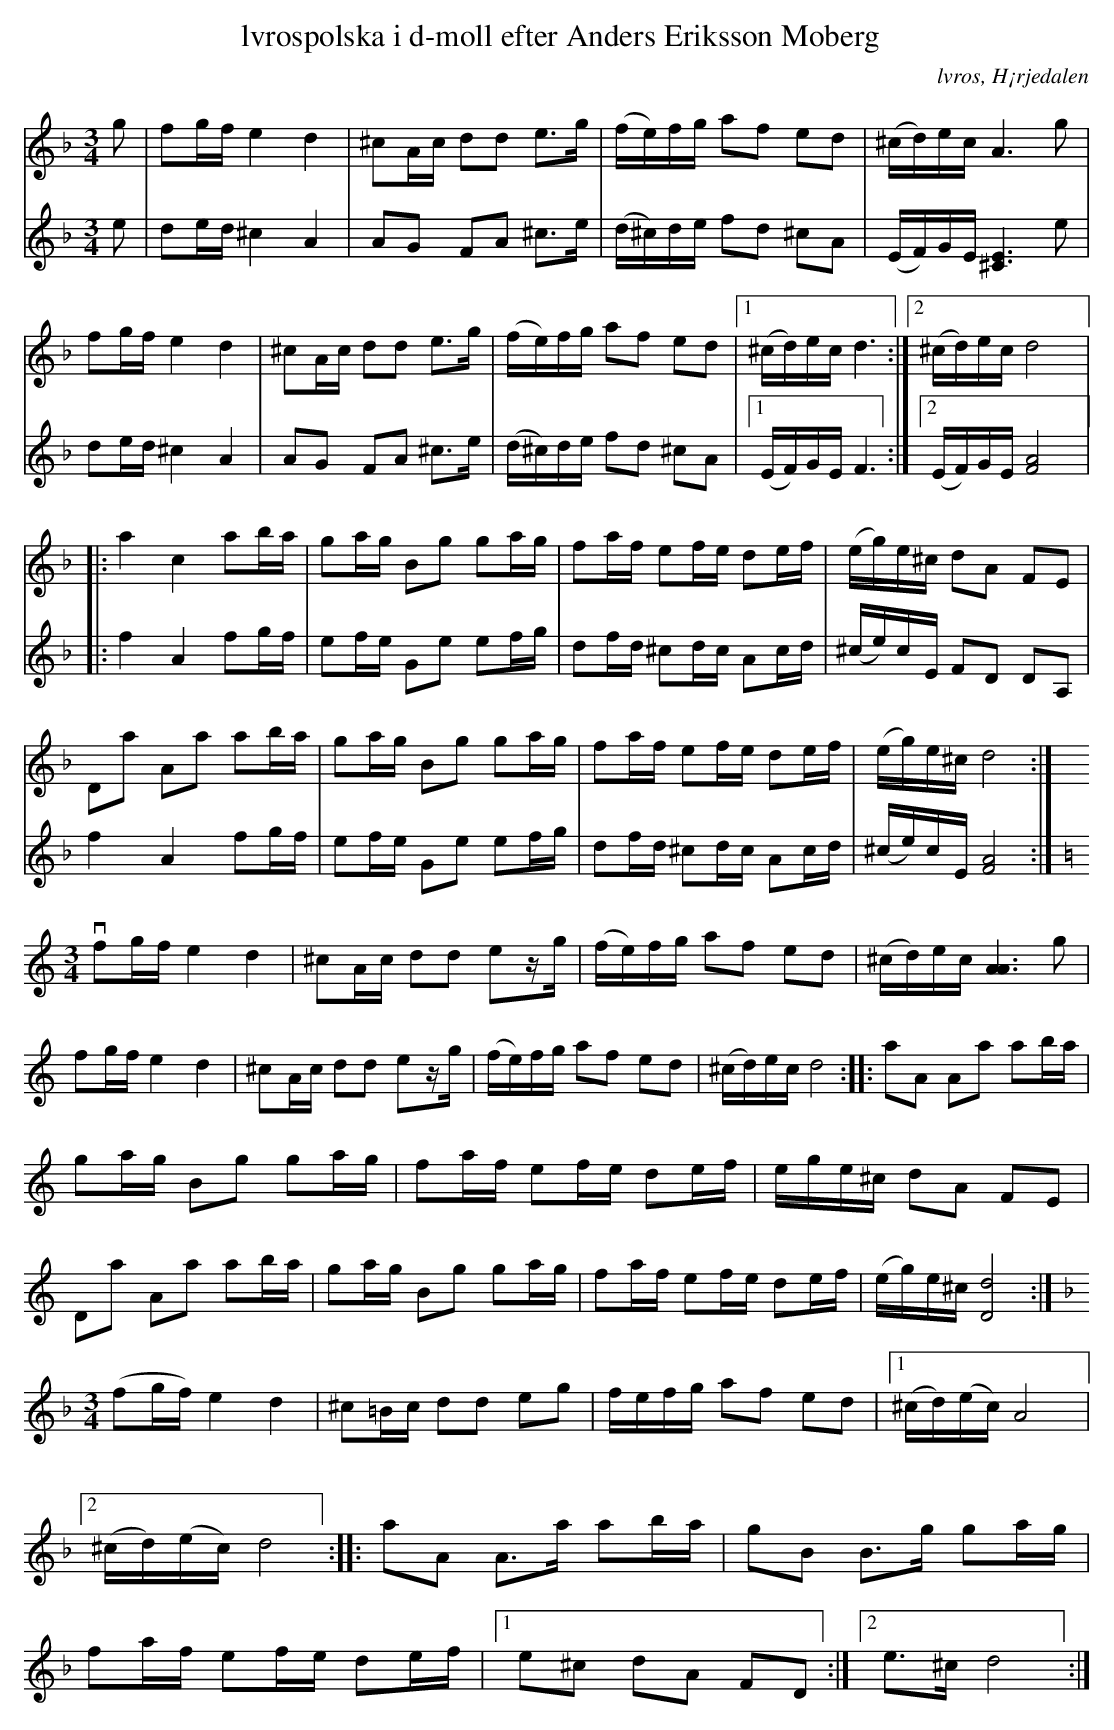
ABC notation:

X:1
T: lvrospolska i d-moll efter Anders Eriksson Moberg
O: lvros, H¡rjedalen
M:3/4
L:1/8
K:Dm
V:1
g|fg/f/ e2 d2|^cA/c/ dd e>g|(f/e/)f/g/ af ed|(^c/d/)e/c/ A3 g|!
fg/f/ e2 d2|^cA/c/ dd e>g|(f/e/)f/g/ af ed|[1(^c/d/)e/c/ d3:|[2(^c/d/)e/c/ d4|:!
a2 c2 ab/a/|ga/g/ Bg ga/g/|fa/f/ ef/e/ de/f/|(e/g/)e/^c/ dA FE|!
Da Aa ab/a/|ga/g/ Bg ga/g/|fa/f/ ef/e/ de/f/|(e/g/)e/^c/ d4:|]
V:2
e|de/d/ ^c2 A2|AG FA ^c>e|(d/^c/)d/e/ fd ^cA|(E/F/)G/E/ [^C3E3] e|!
de/d/ ^c2 A2|AG FA ^c>e|(d/^c/)d/e/ fd ^cA|[1(E/F/)G/E/ F3:|[2(E/F/)G/E/ [F4A4]|:!
f2 A2 fg/f/|ef/e/ Ge ef/g/|df/d/ ^cd/c/ Ac/d/|(^c/e/)c/E/ FD DA,|!
f2 A2 fg/f/|ef/e/ Ge ef/g/|df/d/ ^cd/c/ Ac/d/|(^c/e/)c/E/ [F4A4]:|]!
M:3/4
L:1/8
K:Am
vfg/f/ e2 d2|^cA/c/ dd ez/g/|(f/e/)f/g/ af ed|(^c/d/)e/c/ [A3A3] g|!
fg/f/ e2 d2|^cA/c/ dd ez/g/|(f/e/)f/g/ af ed|(^c/d/)e/c/ d4:|:!
aA Aa ab/a/|ga/g/ Bg ga/g/|fa/f/ ef/e/ de/f/|e/g/e/^c/ dA FE|!
Da Aa ab/a/|ga/g/ Bg ga/g/|fa/f/ ef/e/ de/f/|(e/g/)e/^c/ [D4d4]:|]
M:3/4
L:1/8
K:Dm
(fg/f/) e2 d2|^c=B/c/ dd eg|f/e/f/g/ af ed|[1(^c/d/)(e/c/) A4|:[2(^c/d/)(e/c/)d4:||:!
aA A>a ab/a/|gB B>g ga/g/|fa/f/ ef/e/ de/f/|[1e^c dA FD:|[2e>^c d4:|]
